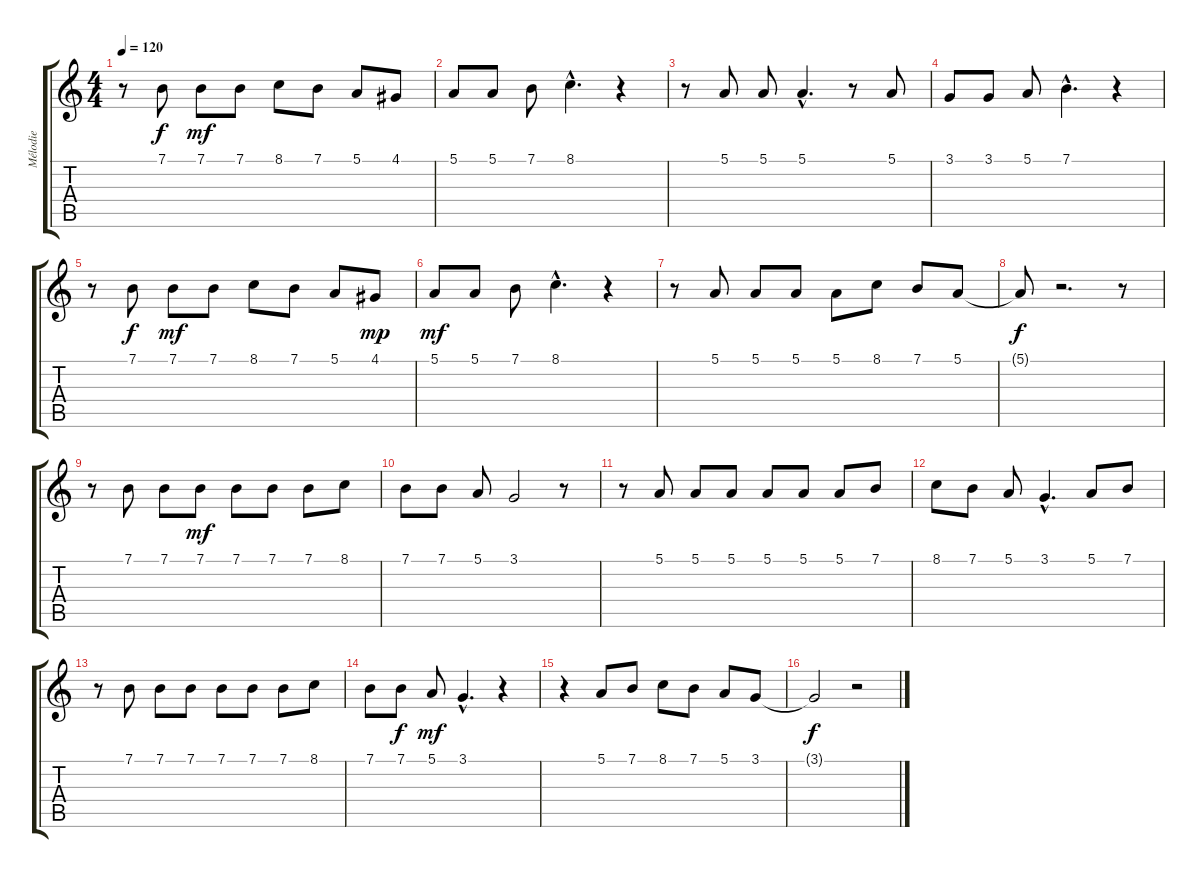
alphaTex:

\track ("Mélodie" "Mélodie") {instrument tenorsax}
\staff {score tabs}
\tuning (E4 B3 G3 D3 A2 E2) {hide}
\ts (4 4)
\tempo 120
\clef g2
\ks c
r.8{dy f} 7.1.8 7.1.8{dy mf} 7.1.8 8.1.8 7.1.8 5.1.8 4.1.8 |
5.1.8 5.1.8 7.1.8 8.1{hac}.4{d} r.4 |
r.8 5.1.8 5.1.8 5.1{hac}.4{d} r.8 5.1.8 |
3.1.8 3.1.8 5.1.8 7.1{hac}.4{d} r.4 |
r.8 7.1.8{dy f} 7.1.8{dy mf} 7.1.8 8.1.8 7.1.8 5.1.8 4.1.8{dy mp} |
5.1.8{dy mf} 5.1.8 7.1.8 8.1{hac}.4{d} r.4 |
r.8 5.1.8 5.1.8 5.1.8 5.1.8 8.1.8 7.1.8 5.1.8 |
5.1{t}.8{dy f} r.2{d} r.8 |
r.8 7.1.8 7.1.8 7.1.8{dy mf} 7.1.8 7.1.8 7.1.8 8.1.8 |
7.1.8 7.1.8 5.1.8 3.1.2 r.8 |
r.8 5.1.8 5.1.8 5.1.8 5.1.8 5.1.8 5.1.8 7.1.8 |
8.1.8 7.1.8 5.1.8 3.1{hac}.4{d} 5.1.8 7.1.8 |
r.8 7.1.8 7.1.8 7.1.8 7.1.8 7.1.8 7.1.8 8.1.8 |
7.1.8 7.1.8{dy f} 5.1.8{dy mf} 3.1{hac}.4{d} r.4 |
r.4 5.1.8 7.1.8 8.1.8 7.1.8 5.1.8 3.1.8 |
3.1{t}.2{dy f} r.2
